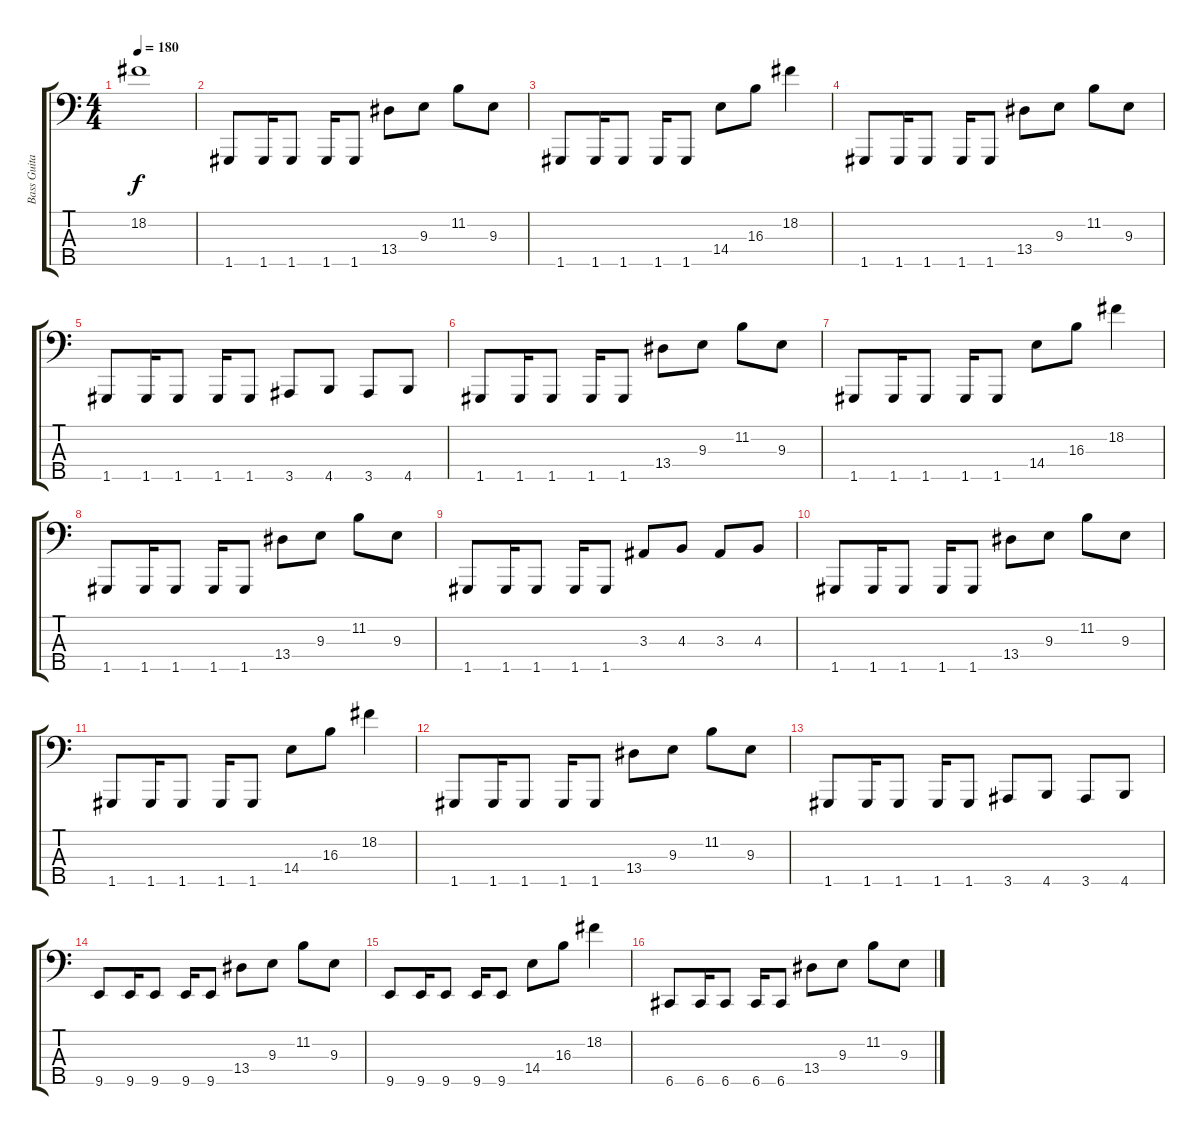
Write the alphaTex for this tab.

\track ("Bass Guitar" "Bass Guita") {instrument electricbassfinger}
\staff {score tabs}
\tuning (F2 C2 G1 D1 G0) {hide}
\ts (4 4)
\tempo 180
\clef f4
\ks c
18.2.1{dy f} |
1.5.8 1.5.16 1.5.8 1.5.16 1.5.8 13.4.8 9.3.8 11.2.8 9.3.8 |
1.5.8 1.5.16 1.5.8 1.5.16 1.5.8 14.4.8 16.3.8 18.2.4 |
1.5.8 1.5.16 1.5.8 1.5.16 1.5.8 13.4.8 9.3.8 11.2.8 9.3.8 |
1.5.8 1.5.16 1.5.8 1.5.16 1.5.8 3.5.8 4.5.8 3.5.8 4.5.8 |
1.5.8 1.5.16 1.5.8 1.5.16 1.5.8 13.4.8 9.3.8 11.2.8 9.3.8 |
1.5.8 1.5.16 1.5.8 1.5.16 1.5.8 14.4.8 16.3.8 18.2.4 |
1.5.8 1.5.16 1.5.8 1.5.16 1.5.8 13.4.8 9.3.8 11.2.8 9.3.8 |
1.5.8 1.5.16 1.5.8 1.5.16 1.5.8 3.3.8 4.3.8 3.3.8 4.3.8 |
1.5.8 1.5.16 1.5.8 1.5.16 1.5.8 13.4.8 9.3.8 11.2.8 9.3.8 |
1.5.8 1.5.16 1.5.8 1.5.16 1.5.8 14.4.8 16.3.8 18.2.4 |
1.5.8 1.5.16 1.5.8 1.5.16 1.5.8 13.4.8 9.3.8 11.2.8 9.3.8 |
1.5.8 1.5.16 1.5.8 1.5.16 1.5.8 3.5.8 4.5.8 3.5.8 4.5.8 |
9.5.8 9.5.16 9.5.8 9.5.16 9.5.8 13.4.8 9.3.8 11.2.8 9.3.8 |
9.5.8 9.5.16 9.5.8 9.5.16 9.5.8 14.4.8 16.3.8 18.2.4 |
6.5.8 6.5.16 6.5.8 6.5.16 6.5.8 13.4.8 9.3.8 11.2.8 9.3.8
